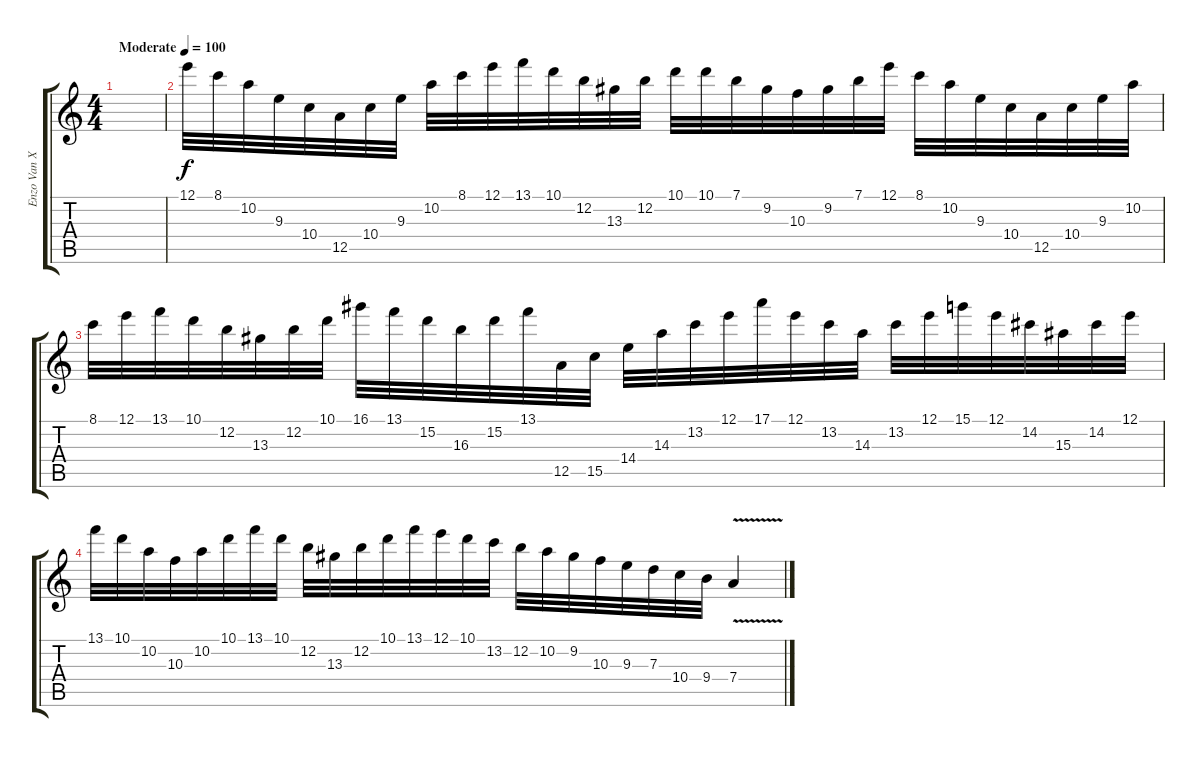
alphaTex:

\track ("Enzo Van Xavier" "Enzo Van X") {instrument distortionguitar}
\staff {score tabs}
\tuning (E4 B3 G3 D3 A2 E2) {hide}
\ts (4 4)
\tempo (100 "Moderate")
\clef g2
\ks c
|
12.1.32 8.1.32 10.2.32 9.3.32 10.4.32 12.5.32 10.4.32 9.3.32 10.2.32 8.1.32 12.1.32 13.1.32 10.1.32 12.2.32 13.3.32 12.2.32 10.1.32 10.1.32 7.1.32 9.2.32 10.3.32 9.2.32 7.1.32 12.1.32 8.1.32 10.2.32 9.3.32 10.4.32 12.5.32 10.4.32 9.3.32 10.2.32 |
8.1.32 12.1.32 13.1.32 10.1.32 12.2.32 13.3.32 12.2.32 10.1.32 16.1.32 13.1.32 15.2.32 16.3.32 15.2.32 13.1.32 12.5.32 15.5.32 14.4.32 14.3.32 13.2.32 12.1.32 17.1.32 12.1.32 13.2.32 14.3.32 13.2.32 12.1.32 15.1.32 12.1.32 14.2.32 15.3.32 14.2.32 12.1.32 |
13.1.32 10.1.32 10.2.32 10.3.32 10.2.32 10.1.32 13.1.32 10.1.32 12.2.32 13.3.32 12.2.32 10.1.32 13.1.32 12.1.32 10.1.32 13.2.32 12.2.32 10.2.32 9.2.32 10.3.32 9.3.32 7.3.32 10.4.32 9.4.32 7.4{v}.4
